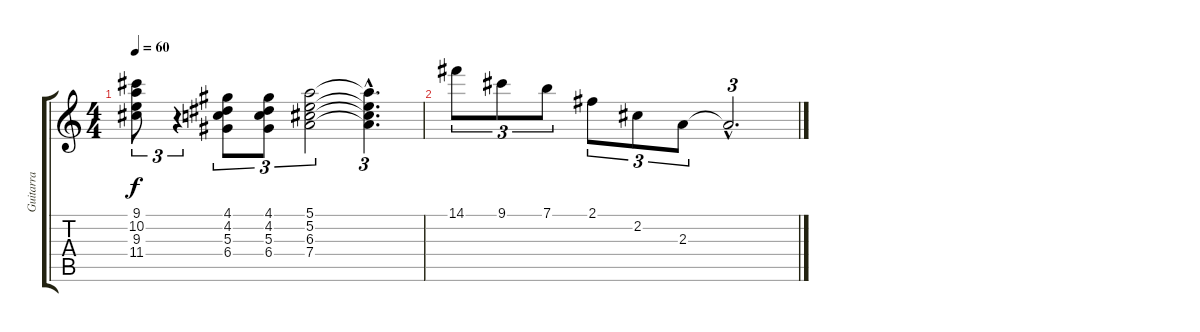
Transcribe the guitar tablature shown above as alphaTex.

\track ("Guitarra" "Guitarra") {instrument overdrivenguitar}
\staff {score tabs}
\tuning (E4 B3 G3 D3 A2 E2) {hide}
\ts (4 4)
\tempo 60
\clef g2
\ks c
(9.1 10.2 9.3 11.4).8{tu (3 2) dy f} r.4{tu (3 2)} (4.1 4.2 5.3 6.4).8{tu (3 2)} (4.1 4.2 5.3 6.4).8{tu (3 2)} (5.1 5.2 6.3 7.4).2{tu (3 2)} (5.1{hac t} 5.2{hac t} 6.3{hac t} 7.4{hac t}).4{d tu (3 2)} |
14.1.8{tu (3 2)} 9.1.8{tu (3 2)} 7.1.8{tu (3 2)} 2.1.8{tu (3 2)} 2.2.8{tu (3 2)} 2.3.8{tu (3 2)} 2.3{hac t}.2{d tu (3 2)}
